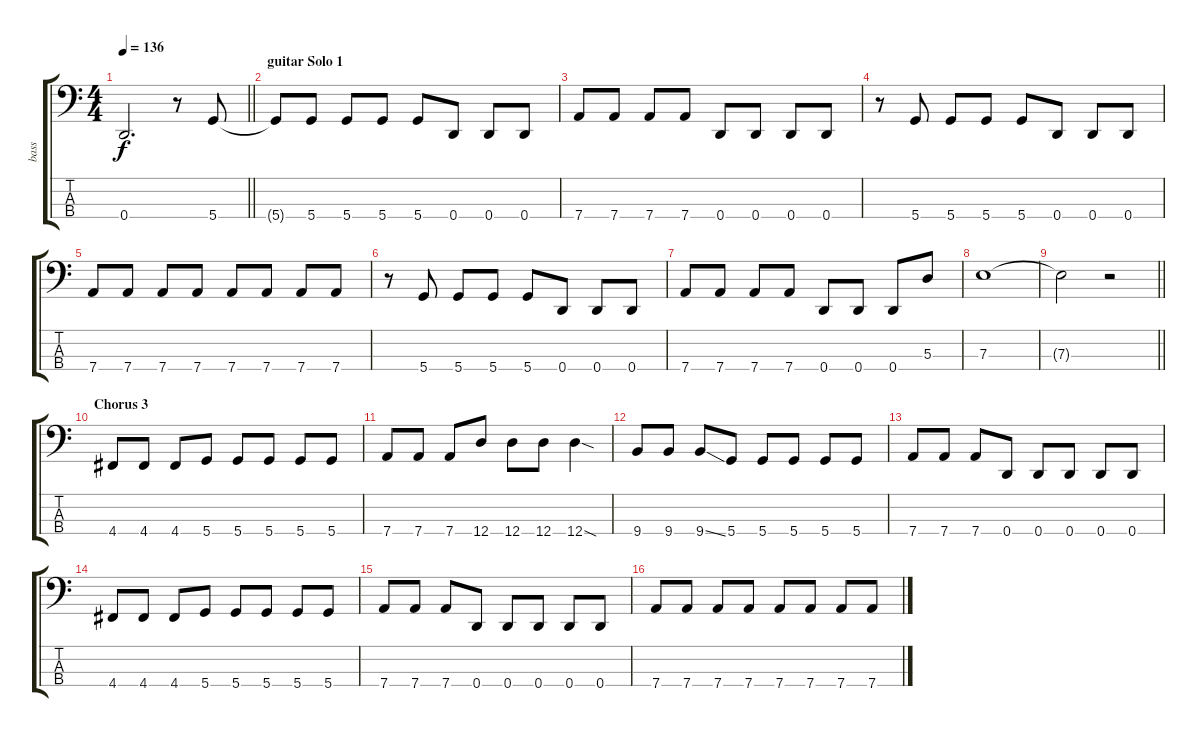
\track ("bass" "bass") {instrument electricbassfinger}
\staff {score tabs}
\tuning (G2 D2 A1 D1) {hide}
\ts (4 4)
\tempo 136
\clef f4
\barLineRight lightlight
\ks c
0.4{t}.2{d dy f} r.8 5.4.8 |
\section ("" "guitar Solo 1")
5.4{t}.8 5.4.8 5.4.8 5.4.8 5.4.8 0.4.8 0.4.8 0.4.8 |
7.4.8 7.4.8 7.4.8 7.4.8 0.4.8 0.4.8 0.4.8 0.4.8 |
r.8 5.4.8 5.4.8 5.4.8 5.4.8 0.4.8 0.4.8 0.4.8 |
7.4.8 7.4.8 7.4.8 7.4.8 7.4.8 7.4.8 7.4.8 7.4.8 |
r.8 5.4.8 5.4.8 5.4.8 5.4.8 0.4.8 0.4.8 0.4.8 |
7.4.8 7.4.8 7.4.8 7.4.8 0.4.8 0.4.8 0.4.8 5.3.8 |
7.3.1 |
\barLineRight lightlight
7.3{t}.2 r.2 |
\section ("" "Chorus 3")
4.4.8 4.4.8 4.4.8 5.4.8 5.4.8 5.4.8 5.4.8 5.4.8 |
7.4.8 7.4.8 7.4.8 12.4.8 12.4.8 12.4.8 12.4{sod}.4 |
9.4.8 9.4.8 9.4{ss}.8 5.4.8 5.4.8 5.4.8 5.4.8 5.4.8 |
7.4.8 7.4.8 7.4.8 0.4.8 0.4.8 0.4.8 0.4.8 0.4.8 |
4.4.8 4.4.8 4.4.8 5.4.8 5.4.8 5.4.8 5.4.8 5.4.8 |
7.4.8 7.4.8 7.4.8 0.4.8 0.4.8 0.4.8 0.4.8 0.4.8 |
7.4.8 7.4.8 7.4.8 7.4.8 7.4.8 7.4.8 7.4.8 7.4.8
